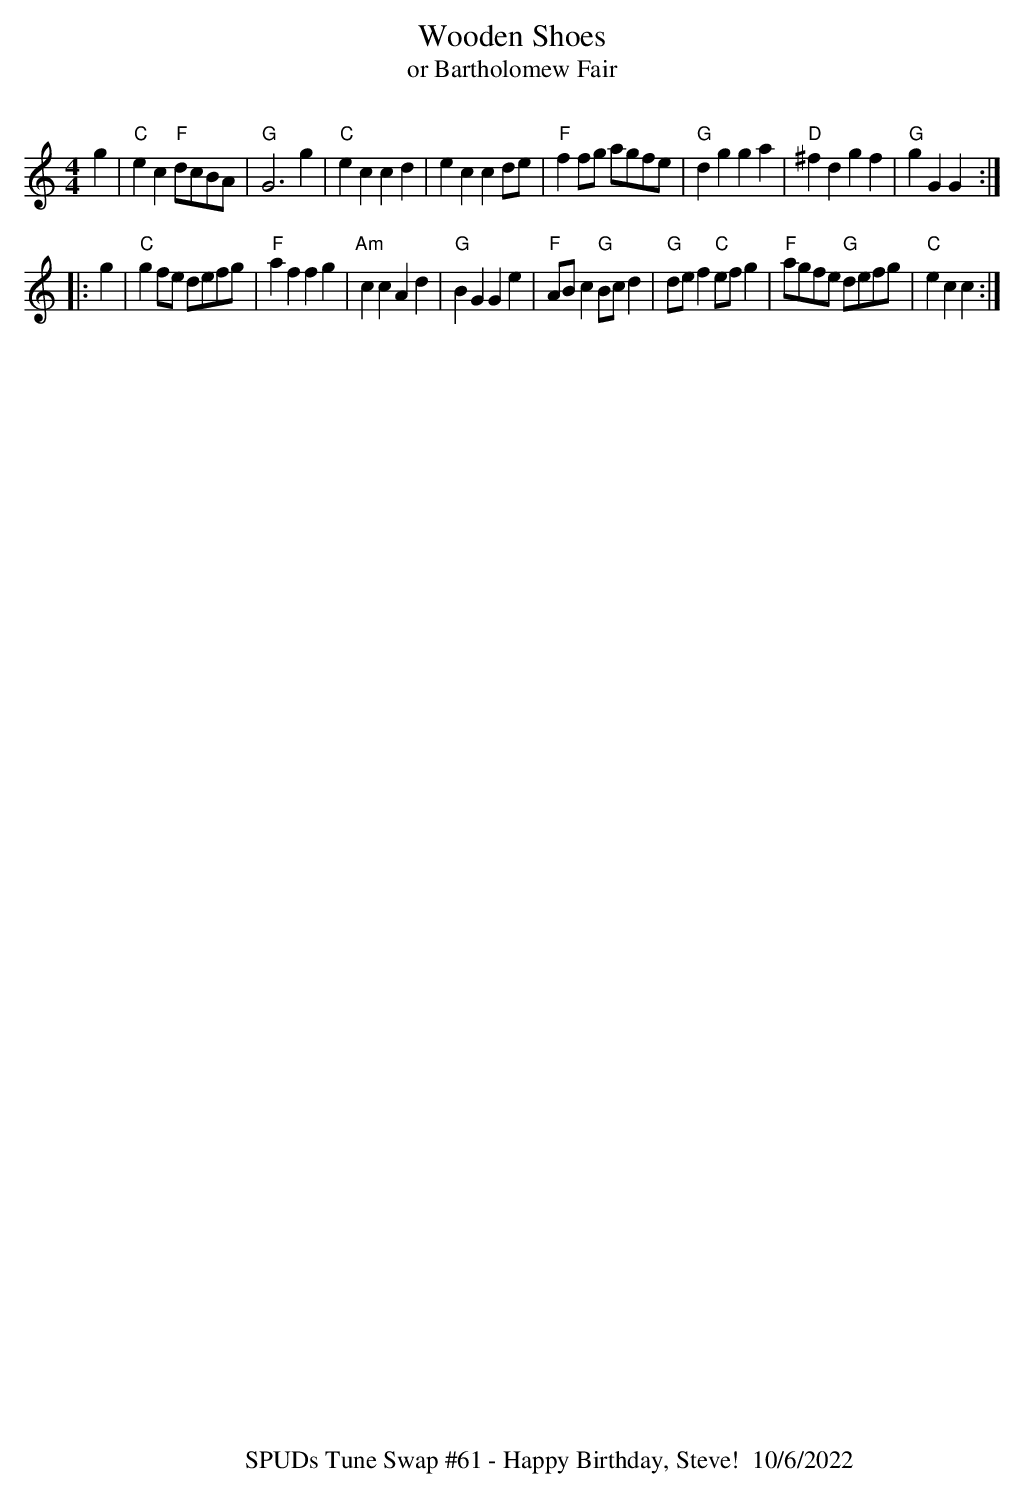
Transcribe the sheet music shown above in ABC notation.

X:1
T:Wooden Shoes
T:or Bartholomew Fair
M:4/4
L:1/8
Q:1/2=100
O:
K:C
g2|"C"e2c2"F"dcBA|"G"G6g2|"C"e2c2c2d2|e2c2c2de| \
"F"f2fg agfe|"G"d2g2g2a2|"D"^f2d2g2f2|"G"g2G2G2:|
|:g2|"C"g2fe defg|"F"a2f2f2g2|"Am"c2c2A2d2|"G"B2G2G2e2|\
"F"ABc2"G"Bcd2|"G"def2"C"efg2|"F"agfe "G"defg|"C"e2c2c2:|
